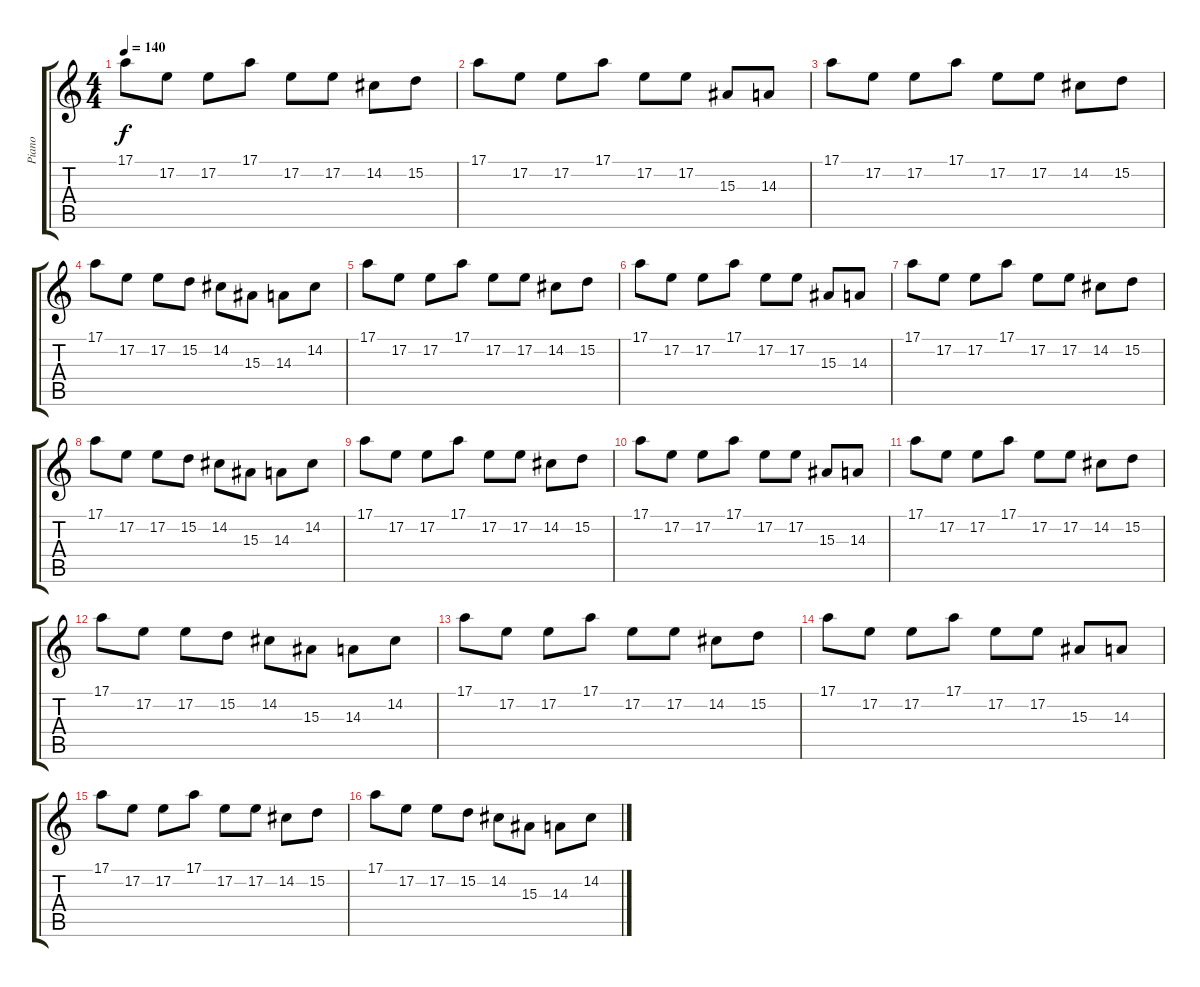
\track ("Piano" "Piano") {instrument acousticgrandpiano}
\staff {score tabs}
\tuning (E4 B3 G3 D3 A2 E2) {hide}
\ts (4 4)
\tempo 140
\clef g2
\ks c
17.1.8{dy f instrument acousticgrandpiano} 17.2.8 17.2.8 17.1.8 17.2.8 17.2.8 14.2.8 15.2.8 |
17.1.8 17.2.8 17.2.8 17.1.8 17.2.8 17.2.8 15.3.8 14.3.8 |
17.1.8 17.2.8 17.2.8 17.1.8 17.2.8 17.2.8 14.2.8 15.2.8 |
17.1.8 17.2.8 17.2.8 15.2.8 14.2.8 15.3.8 14.3.8 14.2.8 |
17.1.8 17.2.8 17.2.8 17.1.8 17.2.8 17.2.8 14.2.8 15.2.8 |
17.1.8 17.2.8 17.2.8 17.1.8 17.2.8 17.2.8 15.3.8 14.3.8 |
17.1.8 17.2.8 17.2.8 17.1.8 17.2.8 17.2.8 14.2.8 15.2.8 |
17.1.8 17.2.8 17.2.8 15.2.8 14.2.8 15.3.8 14.3.8 14.2.8 |
17.1.8 17.2.8 17.2.8 17.1.8 17.2.8 17.2.8 14.2.8 15.2.8 |
17.1.8 17.2.8 17.2.8 17.1.8 17.2.8 17.2.8 15.3.8 14.3.8 |
17.1.8 17.2.8 17.2.8 17.1.8 17.2.8 17.2.8 14.2.8 15.2.8 |
17.1.8 17.2.8 17.2.8 15.2.8 14.2.8 15.3.8 14.3.8 14.2.8 |
17.1.8 17.2.8 17.2.8 17.1.8 17.2.8 17.2.8 14.2.8 15.2.8 |
17.1.8 17.2.8 17.2.8 17.1.8 17.2.8 17.2.8 15.3.8 14.3.8 |
17.1.8 17.2.8 17.2.8 17.1.8 17.2.8 17.2.8 14.2.8 15.2.8 |
17.1.8 17.2.8 17.2.8 15.2.8 14.2.8 15.3.8 14.3.8 14.2.8
